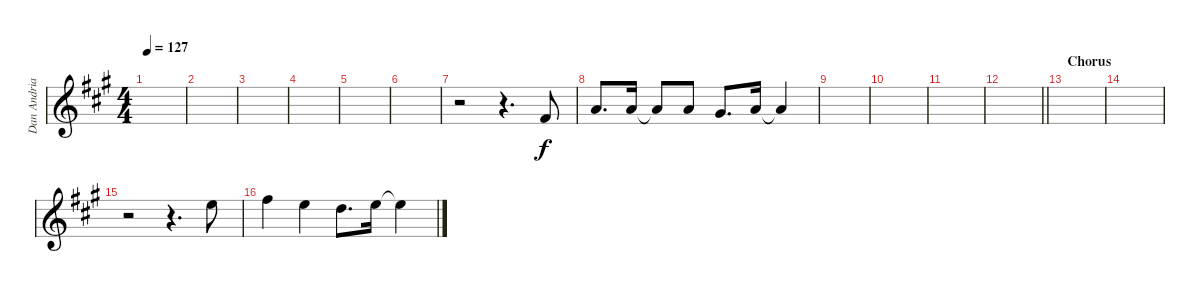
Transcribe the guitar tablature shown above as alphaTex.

\track ("Dan Andriano - Vocals" "Dan Andria") {instrument distortionguitar}
\staff {score}
\tuning (E4 B3 G3 D3 A2 E2) {hide}
\ts (4 4)
\tempo 127
\clef g2
\ks a
|
|
|
|
|
|
r.2 r.4{d} 4.4.8 |
2.3.8{d} 2.3.16 2.3{t}.8 2.3.8 1.3.8{d} 2.3.16 2.3{t}.4 |
|
|
|
\barLineRight lightlight
|
\section ("" "Chorus")
|
|
r.2 r.4{d} 0.1.8 |
2.1.4 0.1.4 3.2.8{d} 0.1.16 0.1{t}.4
